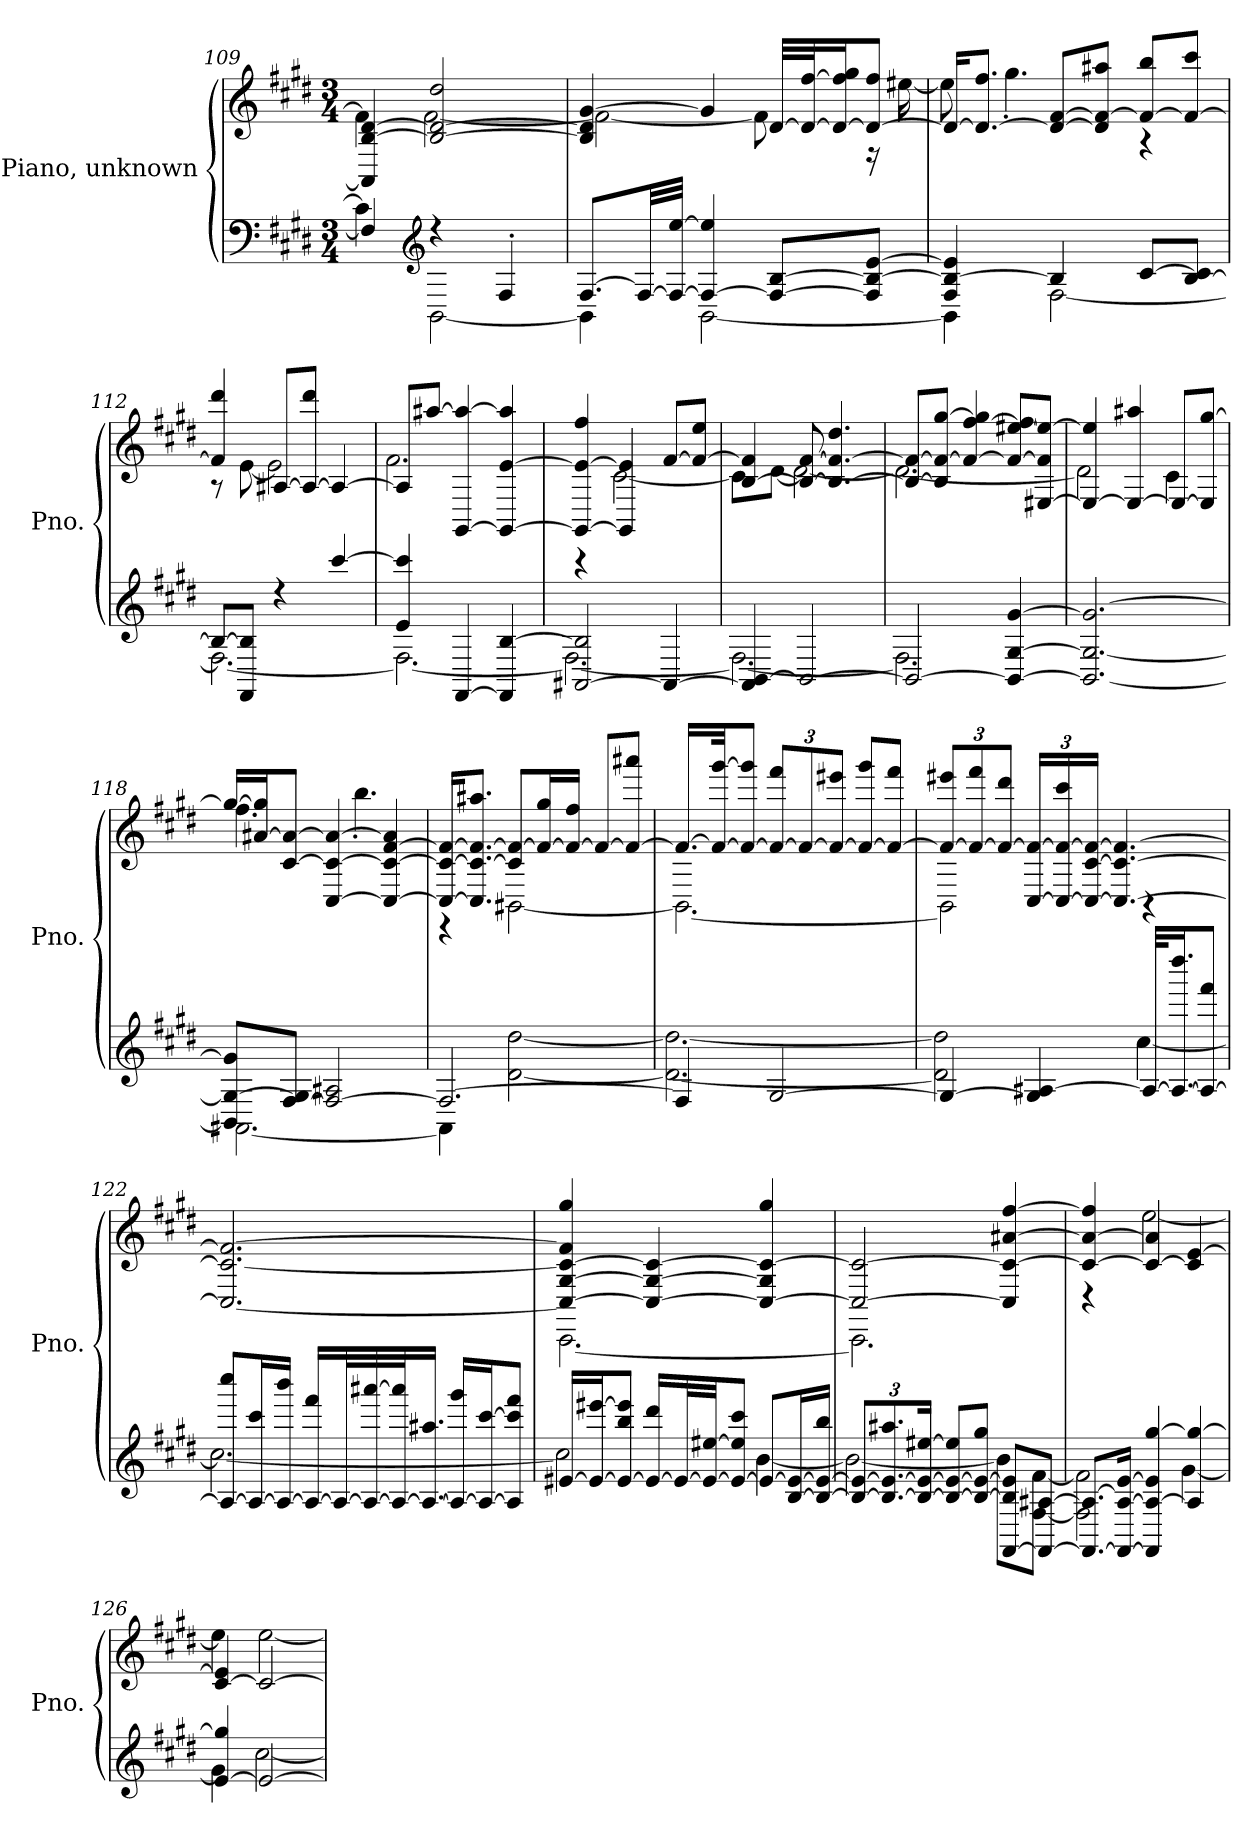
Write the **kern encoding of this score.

**kern	**kern
*part1	*part1
*staff2	*staff1
*I"Piano, unknown	*
*I'Pno.	*
*clefF4	*clefG2
*k[f#c#g#d#]	*k[f#c#g#d#]
*M3/4	*M3/4
=109	=109
*^	*^
4F#/]	4c#\]	4AA#/] [4B/ [4d#/	4f#\]
*clefG2	*	*	*
4r	[2BB\	2B/_ 2d#/_ 2dd#/	[2f#\
4F#'/	.	.	.
=110	=110	=110	=110
[8.F#/L	4BB\]	4B/] 4d#/] [4g#/	2f#\_
32F#/LL_	.	.	.
32F#/_ [32ee/JJJ	.	.	.
4F#/_ 4ee/]	[2BB\	4g#/]	.
8F#/_ [8B/L	.	[32d#/LLL	8f#\]
.	.	32d#/_ [32ff#/J	.
.	.	16d#/_ 16ff#/] 16gg#/J	.
8F#/] 8B/_ [8e/J	.	8d#/_ 8ff#/J	16r
.	.	.	[16ee#X\
!!LO:LB:g=z	!!
=111	=111	=111	=111
4F#/ 4B/_ 4e/]	4BB\]	16d#/KL_	8ee#\]
.	.	8.d#/_ 8.ff#/J	.
.	.	.	4.gg#'\
4B/]	[2F#\	8d#/_ [8f#/L	.
.	.	8d#/] 8f#/_ 8aa#X/J	.
[8c#/L	.	8f#/_ 8bb/L	4r
[8B/ 8c#/]J	.	8f#/_ 8ccc#/J	.
=112	=112	=112	=112
8B/L_	2.F#\_	4f#/] 4ddd#/	8r
8FF#/ 8B/]J	.	.	[8e\
4r	.	[8A#X/L	2e\]
.	.	8A#/_ 8ddd#/J	.
[4ccc#/	.	4A#/_	.
=113	=113	=113	=113
4e/ 4ccc#/]	2.F#\_	8A#/L]	2.f#\
.	.	[8aa#X/J	.
[4FF#/	.	[4GG#/ 4aa#/_	.
4FF#/] [4B/	.	4GG#/_ [4e/ 4aa#/]	.
=114	=114	=114	=114
[2AA#X/ 2B/]	2.F#\_	4GG#/_ 4e/_ 4ff#/	4r
.	.	4GG#/] 4e/]	[2c#\
4AA#/_	.	[8f#/L	.
.	.	8f#/_ 8ee/J	.
!!LO:LB:g=z	!!
=115	=115	=115	=115
4AA#/] [4BB/	2.F#\_	[4B/ 4f#/]	8c#\L]
.	.	.	[8d#\J
2BB/_	.	8B/_ [8f#/	2d#\_
.	.	4.B/_ 4.f#/_ 4.dd#/	.
=116	=116	=116	=116
2BB/_	2.F#\]	8B/_ 8f#/_L	2.d#\_
.	.	8B/] 8f#/_ [8gg#/J	.
.	.	4f#/_ [4ff#/ 4gg#/]	.
4BB/_ [4G#/ [4g#/	.	8f#/_ [8ee#X/ 8ff#/]L	.
.	.	[8E#X/ 8f#/] 8ee#/_J	.
*v	*v	*	*
=117	=117	=117
2.BB/_ 2.G#/_ 2.g#/_	4E#/_ 4ee#/]	2d#\]
.	4E#/_ 4aa#X/	.
.	8E#/L_	4c#\
.	8E#/] [8gg#/J	.
=118	=118	=118
*^	*	*
8BB/] 8G#/_ 8g#/]L	[2.AA#X\	16gg#/LL_	4.ff#\
.	.	[16a#X/ 16gg#/]J	.
[8F#/ 8G#/]J	.	[8c#/ 8a#/_J	.
2F#/_ 2A#X/	.	[4C#/ 4c#/_ 4a#/_	.
.	.	.	4.bb'\
.	.	4C#/_ 4c#/_ [4f#/ 4a#/]	.
!!LO:LB:g=z	!!
=119	=119	=119	=119
2.F#/_	4AA#\]	16C#/_ 16c#/_ 16f#/_KL	4r
.	.	8.C#/] 8.c#/_ 8.f#/_ 8.aa#X/J	.
.	[2d#\ [2dd#\	8c#/] 8f#/_L	[2BB#X\
.	.	16f#/_ 16gg#/L	.
.	.	16f#/_ 16ff#/JJ	.
.	.	8f#/L_	.
.	.	8f#/_ 8aaa#X/J	.
=120	=120	=120	=120
4F#/]	2.d#\_ 2.dd#\_	16.f#/LL_	2.BB#\_
.	.	32f#/_ [32ggg#/JK	.
.	.	8f#/_ 8ggg#/]J	.
*	*	*Xbrackettup	*
[2G#/	.	12f#/_ 12fff#/L	.
.	.	12f#/_	.
.	.	12f#/_ 12eee#X/J	.
.	.	8f#/_ 8ggg#/L	.
.	.	8f#/_ 8fff#/J	.
=121	=121	=121	=121
4G#/_	2d#\] 2dd#\]	12f#/_ 12eee#X/L	2BB#\]
.	.	12f#/_ 12fff#/	.
.	.	12f#/_ 12ddd#/J	.
4G#/] [4A#X/	.	[24C#/ 24f#/_LL	.
.	.	24C#/_ 24f#/_ 24ccc#/	.
.	.	24C#/_ [24c#/ 24f#/_JJ	.
.	.	4.C#/_ 4.c#/_ 4.f#/_	.
32A#/KLL_	[4cc#\	.	4r
16.A#/_ 16.dddd#/J	.	.	.
8A#/_ 8fff#/J	.	.	.
*	*	*v	*v
!!LO:LB:g=z
=122	=122	=122
8A#/_ 8cccc#/L	2.cc#\_	2.C#/_ 2.c#/_ 2.f#/_
16A#/_ 16ccc#/L	.	.
16A#/_ 16bbb/JJ	.	.
16A#/_ 16fff#/LL	.	.
32A#/L_	.	.
32A#/_ [32aaa#X/	.	.
32A#/_ 32aaa#/]J	.	.
16.A#/_ 16.aa#X/JJ	.	.
16A#/_ 16ggg#/LL	.	.
16A#/_ [16ccc#/J	.	.
8A#/] 8ccc#/] 8fff#/J	.	.
=123	=123	=123
*	*	*^
[16e#X/LL	2cc#\]	4C#/_ [4G#/ 4c#/_ 4f#/] 4gg#/	[2.CC#\
16e#/_ [16eee#X/J	.	.	.
8e#/_ 8bb/ 8eee#/]J	.	.	.
16e#/_ 16ddd#/LL	.	4C#/_ 4G#/_ 4c#/_	.
32e#/L_	.	.	.
32e#/_ [32ee#X/JJ	.	.	.
8e#/_ 8ee#/] 8ccc#/J	.	.	.
8e#/L_	[4b\	4C#/_ 4G#/] 4c#/_ 4gg#/	.
[16B/ 16e#/_L	.	.	.
16B/_ 16e#/_ 16bb/JJ	.	.	.
!!LO:PB:g=z	!!
=124	=124	=124	=124
*Xbrackettup	*	*	*
12B/_ 12e#/_L	2b\_	2C#/_ 2c#/_	2.CC#\]
12.B/_ 12.e#/_ 12.aa#X/	.	.	.
24B/_ 24e#/_ [24ee#X/Jk	.	.	.
8B/_ 8e#/_ 8ee#/]L	.	.	.
8B/_ 8e#/_ 8gg#/J	.	.	.
[8FF#/ 8B/] 8e#/]L	8b\L]	4C#/] 4c#/_ [4a#X/ [4ff#/	.
8FF#/_ [8A#X/J	[8F#\ [8f#\J	.	.
=125	=125	=125	=125
8.FF#/_ 8.A#/_L	2F#\] 2f#\]	4c#/_ 4a#/_ 4ff#/]	4r
16FF#/_ 16A#/_ [16e/Jk	.	.	.
4FF#/] 4A#/_ 4e/] [4gg#/	.	4c#/_ 4a#/]	[2ee\
4A#/] 4gg#/_	[4g#\	4c#/] [4e/	.
=126	=126	=126	=126
[4e/ 4gg#/]	4g#\]	[4c#/ 4e/]	4ee\]
2e/_	[2cc#\	2c#/_	[2ee\
*v	*v	*	*
*	*v	*v
=	=
*-	*-
